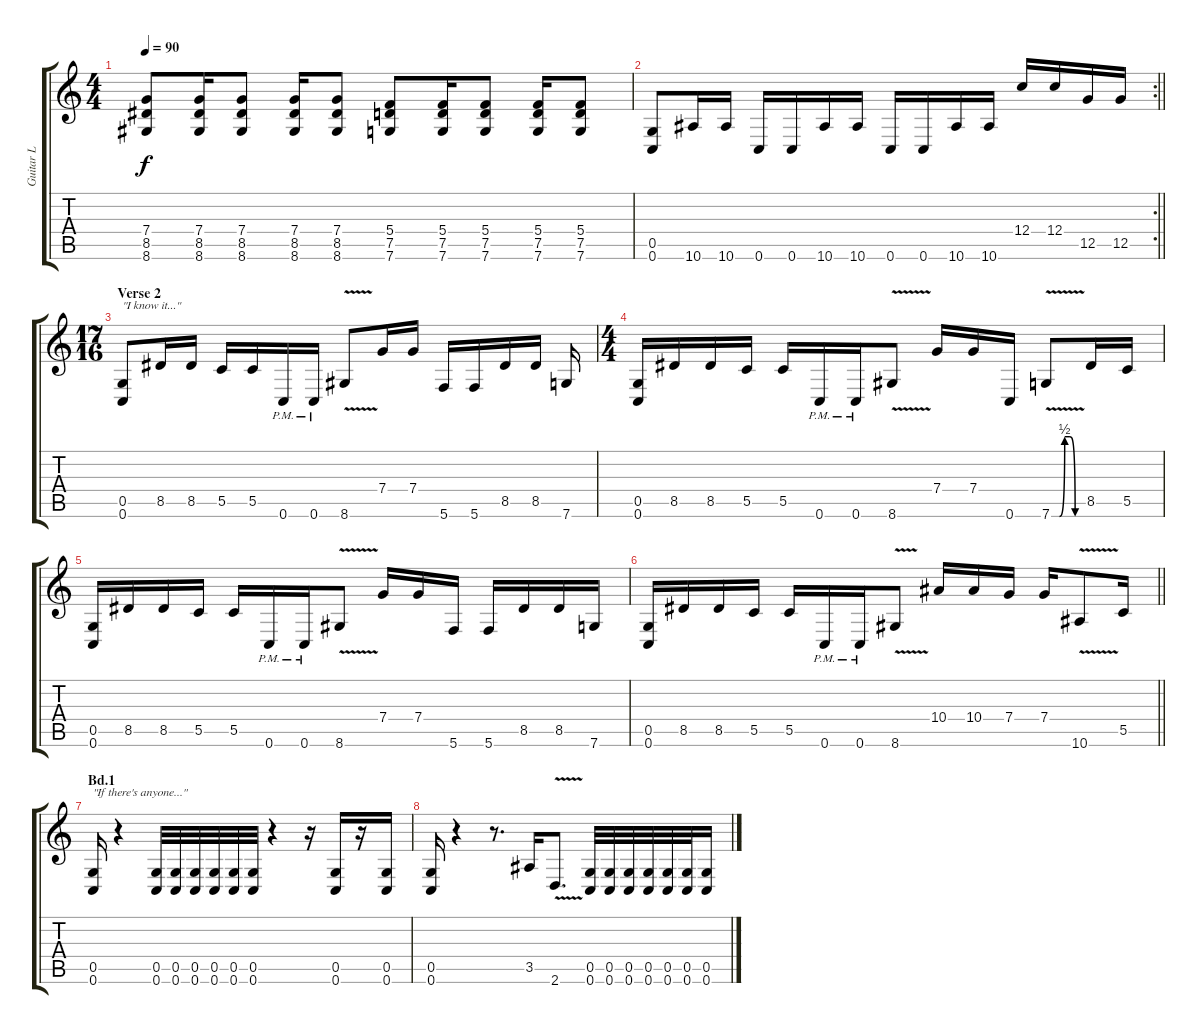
\track ("Guitar L" "Guitar L") {instrument distortionguitar}
\staff {score tabs}
\tuning (D4 A3 F3 C3 G2 C2) {hide}
\ts (4 4)
\tempo 90
\clef g2
\ks c
(7.4 8.5 8.6).8{dy f} (7.4 8.5 8.6).16 (7.4 8.5 8.6).8 (7.4 8.5 8.6).16 (7.4 8.5 8.6).8 (5.4 7.5 7.6).8 (5.4 7.5 7.6).16 (5.4 7.5 7.6).8 (5.4 7.5 7.6).16 (5.4 7.5 7.6).8 |
\rc 2
\barLineRight lightlight
(0.5 0.6).8 10.6.16 10.6.16 0.6.16 0.6.16 10.6.16 10.6.16 0.6.16 0.6.16 10.6.16 10.6.16 12.4.16 12.4.16 12.5.16 12.5.16 |
\ts (17 16)
\section ("" "Verse 2")
(0.5 0.6).8{txt "\"I know it...\""} 8.5.16 8.5.16 5.5.16 5.5.16 0.6{pm}.16 0.6{pm}.16 8.6{v}.8 7.4.16 7.4.16 5.6.16 5.6.16 8.5.16 8.5.16 7.6.16 |
\ts (4 4)
(0.5 0.6).16 8.5.16 8.5.16 5.5.16 5.5.16 0.6{pm}.16 0.6{pm}.16 8.6{v}.8 7.4.16 7.4.16 0.6.16 7.6{be (custom 0 0 15 0 25 2 35 2 45 0 60 0) v}.8 8.5.16 5.5.16 |
(0.5 0.6).16 8.5.16 8.5.16 5.5.16 5.5.16 0.6{pm}.16 0.6{pm}.16 8.6{v}.8 7.4.16 7.4.16 5.6.16 5.6.16 8.5.16 8.5.16 7.6.16 |
\barLineRight lightlight
(0.5 0.6).16 8.5.16 8.5.16 5.5.16 5.5.16 0.6{pm}.16 0.6{pm}.16 8.6{v}.8 10.4.16 10.4.16 7.4.16 7.4.16 10.6{v}.8 5.5.16 |
\section ("" "Bd.1")
(0.5 0.6).16{txt "\"If there's anyone...\""} r.4 (0.5 0.6).32 (0.5 0.6).32 (0.5 0.6).32 (0.5 0.6).32 (0.5 0.6).32 (0.5 0.6).32 r.4 r.16 (0.5 0.6).16 r.16 (0.5 0.6).16 |
(0.5 0.6).16 r.4 r.8{d} 3.5.16 2.6{v}.8{d} (0.5 0.6).32 (0.5 0.6).32 (0.5 0.6).32 (0.5 0.6).32 (0.5 0.6).32 (0.5 0.6).32 (0.5 0.6).16
